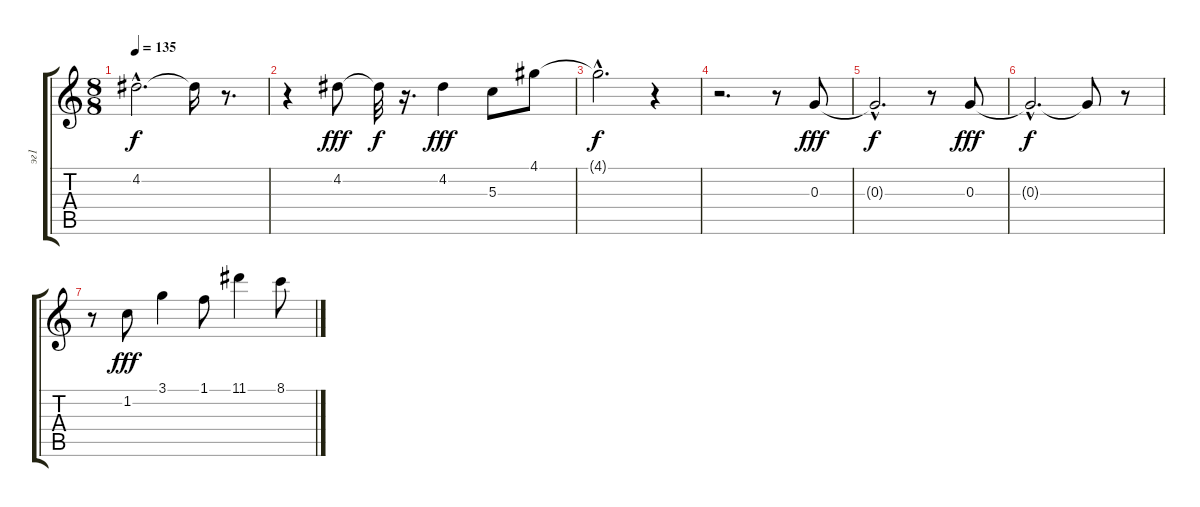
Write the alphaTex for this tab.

\track ("эг1" "эг1") {instrument overdrivenguitar}
\staff {score tabs}
\tuning (E4 B3 G3 D3 A2 E2) {hide}
\ts (8 8)
\tempo 135
\clef g2
\ks c
4.2{hac t}.2{d dy f} 4.2{t}.16 r.8{d} |
r.4 4.2.8{dy fff volume 10} 4.2{t}.32{dy f} r.16{d} 4.2.4{dy fff volume 10} 5.3.8{volume 10} 4.1.8{volume 10} |
4.1{hac t}.2{d dy f} r.4 |
r.2{d} r.8 0.3.8{dy fff volume 8} |
0.3{hac t}.2{d dy f} r.8 0.3.8{dy fff volume 6} |
0.3{hac t}.2{d dy f} 0.3{t}.8 r.8 |
r.8 1.2.8{dy fff volume 4} 3.1.4{volume 4} 1.1.8{volume 4} 11.1.4{volume 4} 8.1.8{volume 3}
